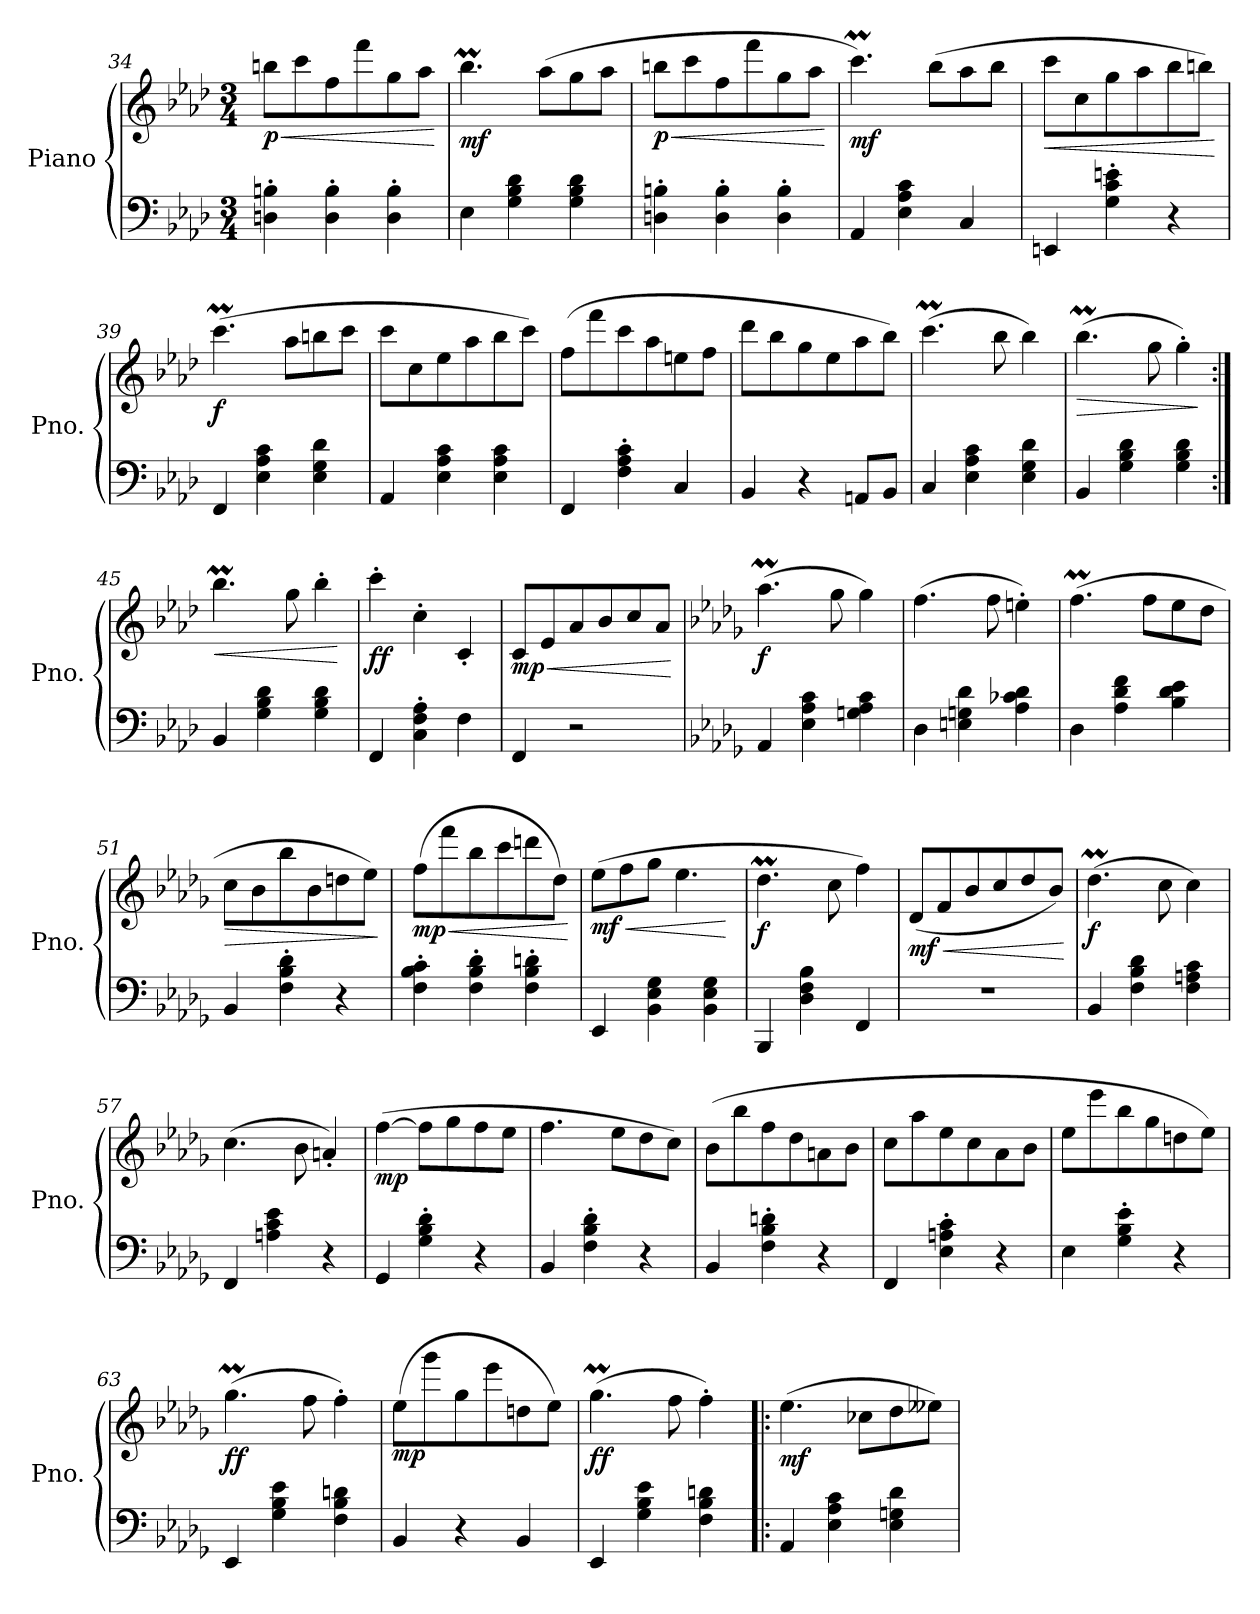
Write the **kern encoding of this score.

**kern	**kern	**dynam
*part1	*part1	*part1
*staff2	*staff1	*staff1/2
*I"Piano	*	*
*I'Pno.	*	*
*clefF4	*clefG2	*
*k[b-e-a-d-]	*k[b-e-a-d-]	*
*M3/4	*M3/4	*
=34	=34	=34
!	!	!LO:HP:b
!	!	!LO:DY:n=1:b
4Dn\' 4Bn\'	8bbn\L	< p
.	8ccc\	.
4D\' 4B\'	8ff\	.
.	8fff\	.
4D\' 4B\'	8gg\	.
.	8aa-\J	.
.	.	[
!!LO:LB:g=z
=35	=35	=35
!	!	!LO:DY:b
4E-\	4.bb-M\	mf
4G\ 4B-\ 4d-\	.	.
.	(8aa-\L	.
4G\ 4B-\ 4d-\	8gg\	.
.	8aa-\J	.
=36	=36	=36
!	!	!LO:HP:b
!	!	!LO:DY:n=1:b
4Dn\' 4Bn\'	8bbn\L	< p
.	8ccc\	.
4D\' 4B\'	8ff\	.
.	8fff\	.
4D\' 4B\'	8gg\	.
.	8aa-\J	.
.	.	[
=37	=37	=37
!	!	!LO:DY:b
4AA-/	4.cccm\)	mf
4E-\ 4A-\ 4c\	.	.
.	(8bb-\L	.
4C/	8aa-\	.
.	8bb-\J	.
=38	=38	=38
!	!	!LO:HP:b
4EEn/	8ccc\L	<
.	8cc\	.
4G\' 4c\' 4en\'	8gg\	.
.	8aa-\	.
4r	8bb-\	.
.	8bbn\J)	.
.	.	[
=39	=39	=39
!	!	!LO:DY:b
4FF/	(4.cccm\	f
4E-\ 4A-\ 4c\	.	.
.	8aa-\L	.
4E-\ 4G\ 4d-\	8bbn\	.
.	8ccc\J	.
!!LO:LB:g=z
=40	=40	=40
4AA-/	8ccc\L	.
.	8cc\	.
4E-\ 4A-\ 4c\	8ee-\	.
.	8aa-\	.
4E-\ 4A-\ 4c\	8bb-\	.
.	8ccc\J)	.
=41	=41	=41
4FF/	(8ff\L	.
.	8fff\	.
4F\' 4A-\' 4c\'	8ccc\	.
.	8aa-\	.
4C/	8een\	.
.	8ff\J	.
=42	=42	=42
4BB-/	8ddd-\L	.
.	8bb-\	.
4r	8gg\	.
.	8ee-\	.
8AAn/L	8aa-\	.
8BB-/J	8bb-\J)	.
=43	=43	=43
4C/	(4.cccm\	.
4E-\ 4A-\ 4c\	.	.
.	8bb-\	.
4E-\ 4G\ 4d-\	4bb-\)	.
=44	=44	=44
!	!	!LO:HP:b
4BB-/	(4.bb-M\	>
4G\ 4B-\ 4d-\	.	.
.	8gg\	.
4G\ 4B-\ 4d-\	4gg'\)	.
.	.	]
!!LO:LB:g=z
=45:|!	=45:|!	=45:|!
!	!	!LO:HP:b
4BB-/	4.bb-M\	<
4G\ 4B-\ 4d-\	.	.
.	8gg\	.
4G\ 4B-\ 4d-\	4bb-'\	.
.	.	[
=46	=46	=46
!	!	!LO:DY:b
4FF/	4ccc'\	ff
4C\' 4F\' 4A-\'	4cc'\	.
4F\	4c'/	.
=47	=47	=47
!	!	!LO:HP:b
!	!	!LO:DY:n=1:b
4FF/	8c/L	< mp
.	8e-/	.
2r	8a-/	.
.	8b-/	.
.	8cc/	.
.	8a-/J	.
.	.	[
=48	=48	=48
*k[b-e-a-d-g-]	*k[b-e-a-d-g-]	*
!	!	!LO:DY:b
4AA-/	(4.aa-M\	f
4E-\ 4A-\ 4c\	.	.
.	8gg-\	.
4Gn\ 4A-\ 4c\	4gg-\)	.
=49	=49	=49
4D-\	(4.ff\	.
4En\ 4Gn\ 4d-\	.	.
.	8ff\	.
4A-\ 4c-X\ 4d-\	4een'\)	.
!!LO:LB:g=z
=50	=50	=50
4D-\	(4.ffm\	.
4A-\ 4d-\ 4f\	.	.
.	8ff\L	.
4B-\ 4d-\ 4e-\	8ee-\	.
.	8dd-\J	.
=51	=51	=51
!	!	!LO:HP:b
4BB-/	8cc\L	>
.	8b-\	.
4F\' 4B-\' 4d-\'	8bb-\	.
.	8b-\	.
4r	8ddn\	.
.	8ee-\J)	.
.	.	]
=52	=52	=52
!	!	!LO:HP:b
!	!	!LO:DY:n=1:b
4F\' 4B-\' 4c\'	(8ff\L	< mp
.	8fff\	.
4F\' 4B-\' 4d-\'	8bb-\	.
.	8ccc\	.
4F\' 4B-\' 4dn\'	8dddn\	.
.	8dd-\J)	.
.	.	[
=53	=53	=53
!	!	!LO:HP:b
!	!	!LO:DY:n=1:b
4EE-/	(8ee-\L	< mf
.	8ff\	.
4BB-\ 4E-\ 4G-\	8gg-\J	.
.	4.ee-\	.
4BB-\ 4E-\ 4G-\	.	.
.	.	[
=54	=54	=54
!	!	!LO:DY:b
4BBB-/	4.dd-M\	f
4D-\ 4F\ 4B-\	.	.
.	8cc\	.
4FF/	4ff\)	.
!!LO:PB:g=z
=55	=55	=55
!	!	!LO:HP:b
!	!	!LO:DY:n=1:b
2.r	(8d-/L	< mf
.	8f/	.
.	8b-/	.
.	8cc/	.
.	8dd-/	.
.	8b-/J)	.
.	.	[
=56	=56	=56
!	!	!LO:DY:b
4BB-/	(4.dd-M\	f
4F\ 4B-\ 4d-\	.	.
.	8cc\	.
4F\ 4An\ 4c\	4cc\)	.
=57	=57	=57
4FF/	(4.cc\	.
4An\ 4c\ 4e-\	.	.
.	8b-\	.
4r	4an'/)	.
=58	=58	=58
!	!	!LO:DY:b
4GG-/	([4ff\	mp
4G-\' 4B-\' 4d-\'	8ff\L]	.
.	8gg-\	.
4r	8ff\	.
.	8ee-\J	.
=59	=59	=59
4BB-/	4.ff\	.
4F\' 4B-\' 4d-\'	.	.
.	8ee-\L	.
4r	8dd-\	.
.	8cc\J)	.
!!LO:LB:g=z
=60	=60	=60
4BB-/	(8b-\L	.
.	8bb-\	.
4F\' 4B-\' 4dn\'	8ff\	.
.	8dd-\	.
4r	8an\	.
.	8b-\J	.
=61	=61	=61
4FF/	8cc\L	.
.	8aa-\	.
4E-\' 4An\' 4c\'	8ee-\	.
.	8cc\	.
4r	8a-\	.
.	8b-\J	.
=62	=62	=62
4E-\	8ee-\L	.
.	8eee-\	.
4G-\' 4B-\' 4e-\'	8bb-\	.
.	8gg-\	.
4r	8ddn\	.
.	8ee-\J)	.
=63	=63	=63
!	!	!LO:DY:b
4EE-/	(4.gg-M\	ff
4G-\ 4B-\ 4e-\	.	.
.	8ff\	.
4F\ 4B-\ 4dn\	4ff'\)	.
!!LO:LB:g=z
=64	=64	=64
!	!	!LO:DY:b
4BB-/	(8ee-\L	mp
.	8ggg-\	.
4r	8gg-\	.
.	8eee-\	.
4BB-/	8ddn\	.
.	8ee-\J)	.
=65	=65	=65
!	!	!LO:DY:b
4EE-/	(4.gg-M\	ff
4G-\ 4B-\ 4e-\	.	.
.	8ff\	.
4F\ 4B-\ 4dn\	4ff'\)	.
=66!|:	=66!|:	=66!|:
!	!	!LO:DY:b
4AA-/	(4.ee-\	mf
4E-\ 4A-\ 4c\	.	.
.	8cc-X\L	.
4E-\ 4Gn\ 4d-\	8dd-\	.
.	8ee--X\J)	.
=	=	=
*-	*-	*-
